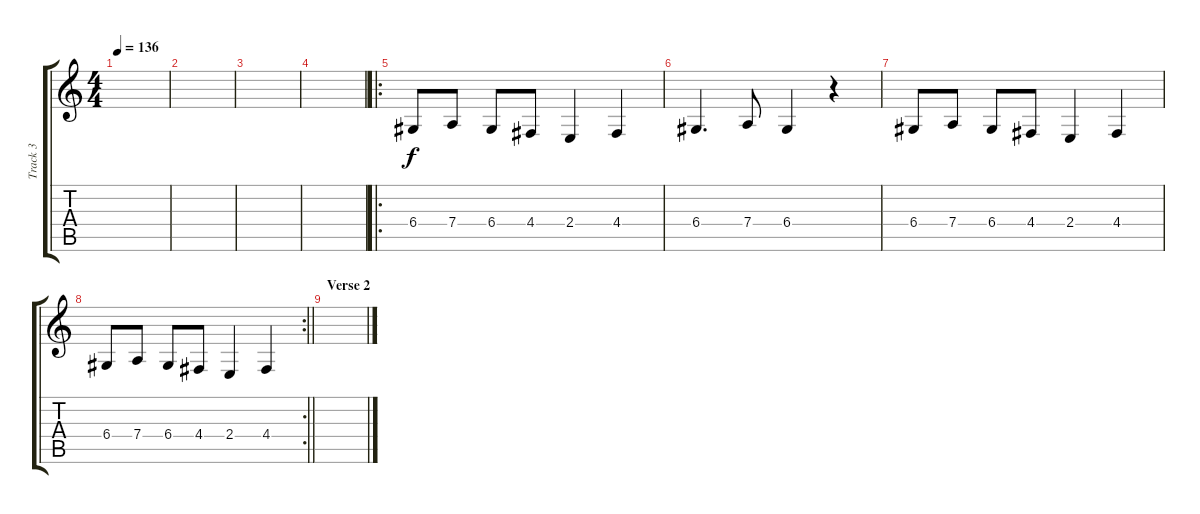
\track ("Track 3" "Track 3") {instrument lead2sawtooth}
\staff {score tabs}
\tuning (E4 B3 G3 D3 A2 E2) {hide}
\ts (4 4)
\tempo 136
\clef g2
\ks c
|
|
|
|
\ro
6.4.8 7.4.8 6.4.8 4.4.8 2.4.4 4.4.4 |
6.4.4{d} 7.4.8 6.4.4 r.4 |
6.4.8 7.4.8 6.4.8 4.4.8 2.4.4 4.4.4 |
\rc 2
\barLineRight lightlight
6.4.8 7.4.8 6.4.8 4.4.8 2.4.4 4.4.4 |
\section ("" "Verse 2")
